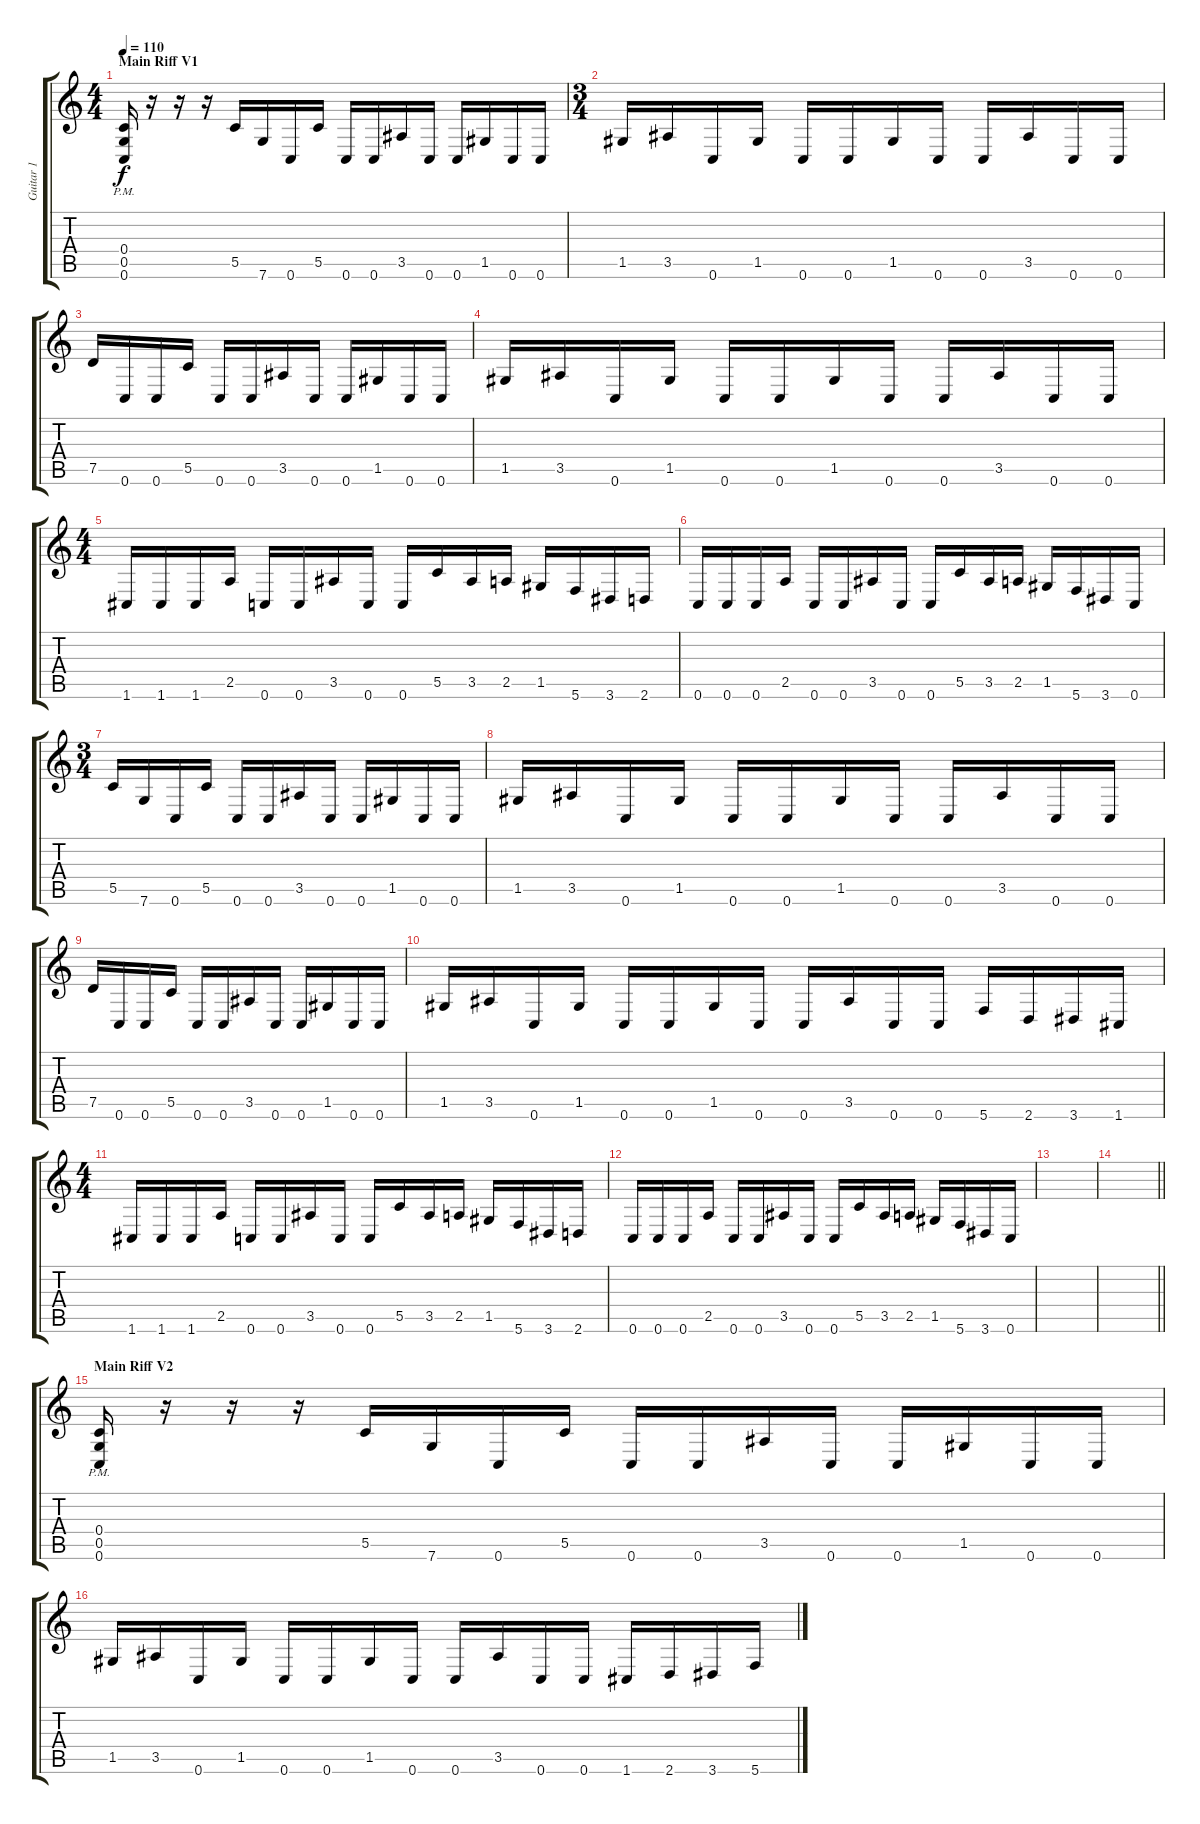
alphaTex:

\track ("Guitar 1" "Guitar 1") {instrument distortionguitar}
\staff {score tabs}
\tuning (D4 A3 F3 C3 G2 C2) {hide}
\ts (4 4)
\section ("" "Main Riff V1")
\tempo 110
\clef g2
\ks c
(0.4{pm} 0.5{pm} 0.6{pm}).16{dy f} r.16 r.16 r.16 5.5.16 7.6.16 0.6.16 5.5.16 0.6.16 0.6.16 3.5.16 0.6.16 0.6.16 1.5.16 0.6.16 0.6.16 |
\ts (3 4)
1.5.16 3.5.16 0.6.16 1.5.16 0.6.16 0.6.16 1.5.16 0.6.16 0.6.16 3.5.16 0.6.16 0.6.16 |
7.5.16 0.6.16 0.6.16 5.5.16 0.6.16 0.6.16 3.5.16 0.6.16 0.6.16 1.5.16 0.6.16 0.6.16 |
1.5.16 3.5.16 0.6.16 1.5.16 0.6.16 0.6.16 1.5.16 0.6.16 0.6.16 3.5.16 0.6.16 0.6.16 |
\ts (4 4)
1.6.16 1.6.16 1.6.16 2.5.16 0.6.16 0.6.16 3.5.16 0.6.16 0.6.16 5.5.16 3.5.16 2.5.16 1.5.16 5.6.16 3.6.16 2.6.16 |
0.6.16 0.6.16 0.6.16 2.5.16 0.6.16 0.6.16 3.5.16 0.6.16 0.6.16 5.5.16 3.5.16 2.5.16 1.5.16 5.6.16 3.6.16 0.6.16 |
\ts (3 4)
5.5.16 7.6.16 0.6.16 5.5.16 0.6.16 0.6.16 3.5.16 0.6.16 0.6.16 1.5.16 0.6.16 0.6.16 |
1.5.16 3.5.16 0.6.16 1.5.16 0.6.16 0.6.16 1.5.16 0.6.16 0.6.16 3.5.16 0.6.16 0.6.16 |
7.5.16 0.6.16 0.6.16 5.5.16 0.6.16 0.6.16 3.5.16 0.6.16 0.6.16 1.5.16 0.6.16 0.6.16 |
1.5.16 3.5.16 0.6.16 1.5.16 0.6.16 0.6.16 1.5.16 0.6.16 0.6.16 3.5.16 0.6.16 0.6.16 5.6.16 2.6.16 3.6.16 1.6.16 |
\ts (4 4)
1.6.16 1.6.16 1.6.16 2.5.16 0.6.16 0.6.16 3.5.16 0.6.16 0.6.16 5.5.16 3.5.16 2.5.16 1.5.16 5.6.16 3.6.16 2.6.16 |
0.6.16 0.6.16 0.6.16 2.5.16 0.6.16 0.6.16 3.5.16 0.6.16 0.6.16 5.5.16 3.5.16 2.5.16 1.5.16 5.6.16 3.6.16 0.6.16 |
|
\barLineRight lightlight
|
\section ("" "Main Riff V2")
(0.4{pm} 0.5{pm} 0.6{pm}).16 r.16 r.16 r.16 5.5.16 7.6.16 0.6.16 5.5.16 0.6.16 0.6.16 3.5.16 0.6.16 0.6.16 1.5.16 0.6.16 0.6.16 |
1.5.16 3.5.16 0.6.16 1.5.16 0.6.16 0.6.16 1.5.16 0.6.16 0.6.16 3.5.16 0.6.16 0.6.16 1.6.16 2.6.16 3.6.16 5.6.16
